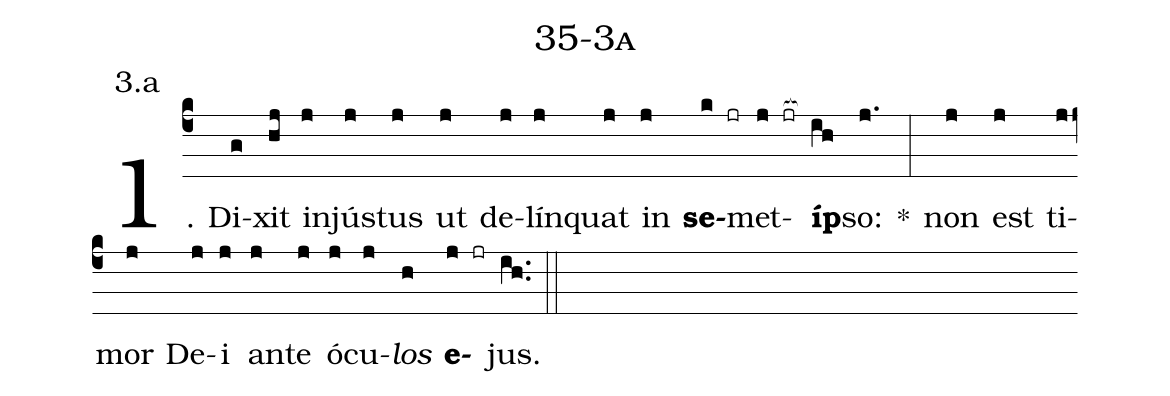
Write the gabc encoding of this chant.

name: 35-3a;
annotation: 3.a;
%%
(c4)1. Di(g)xit(hj) in(j)jús(j)tus(j) ut(j) de(j)lín(j)quat(j) in(j) <b>se</b>(k jr)met(j jr[ocb:1{])<b>íp</b>(ih[ocb:0}])so:(j.) *(:) non(j) est(j) ti(j)mor(j) De(j)i(j) an(j)te(j) ó(j)cu(j)<i>los</i>(h) <b>e</b>(j jr)jus.(ih..) (::)
